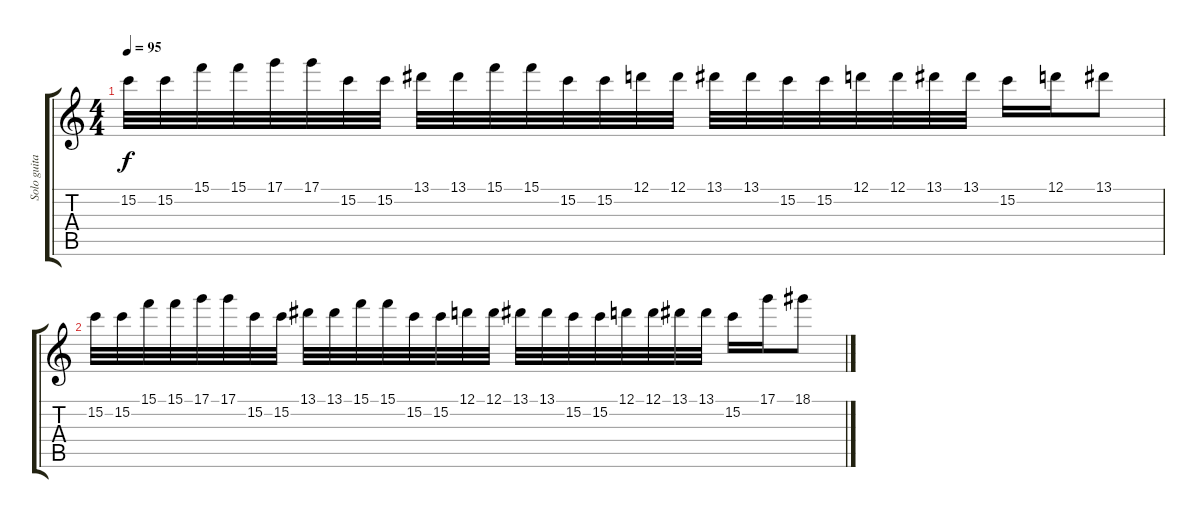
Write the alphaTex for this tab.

\track ("Solo guitar 2" "Solo guita") {instrument overdrivenguitar}
\staff {score tabs}
\tuning (D4 A3 F3 C3 G2 C2) {hide}
\ts (4 4)
\tempo 95
\clef g2
\ks c
15.2.32{dy f} 15.2.32 15.1.32 15.1.32 17.1.32 17.1.32 15.2.32 15.2.32 13.1.32 13.1.32 15.1.32 15.1.32 15.2.32 15.2.32 12.1.32 12.1.32 13.1.32 13.1.32 15.2.32 15.2.32 12.1.32 12.1.32 13.1.32 13.1.32 15.2.16 12.1.16 13.1.8 |
15.2.32 15.2.32 15.1.32 15.1.32 17.1.32 17.1.32 15.2.32 15.2.32 13.1.32 13.1.32 15.1.32 15.1.32 15.2.32 15.2.32 12.1.32 12.1.32 13.1.32 13.1.32 15.2.32 15.2.32 12.1.32 12.1.32 13.1.32 13.1.32 15.2.16 17.1.16 18.1.8
